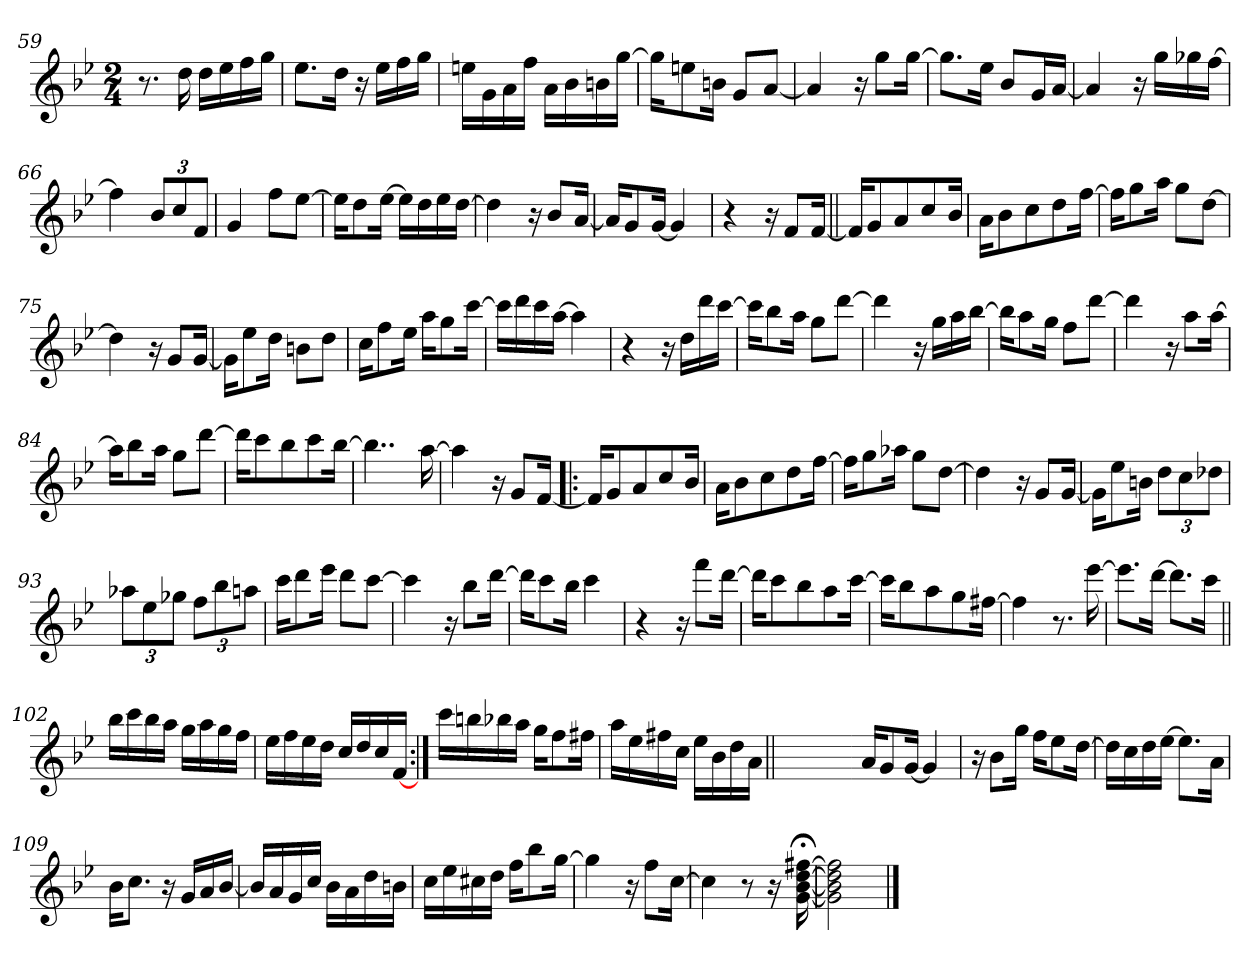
**kern
*part1
*staff1
*clefG2
*k[b-e-]
*B-:
*M2/4
=59
8.r
16dd\
16dd\LL
16ee-\
16ff\
16gg\JJ
=60
8.ee-\L
16dd\Jk
16r
16ee-\LL
16ff\
16gg\JJ
!!LO:LB:g=z
=61
16een\LL
16g\
16a\
16ff\JJ
16a\LL
16b-\
16bn\
[16gg\JJ
=62
16gg\KL]
8een\
16bn\Jk
8g/L
[8a/J
=63
4a/]
16r
8gg\L
[16gg\Jk
=64
8.gg\L]
16ee-\Jk
8b-/L
16g/L
[16a/JJ
=65
4a/]
16r
16gg\LL
16gg-X\
[16ff\JJ
!!LO:LB:g=z
=66
4ff\]
12b-/L
12cc/
12f/J
=67
4g/
8ff\L
[8ee-\J
=68
16ee-\KL]
8dd\
[16ee-\Jk
16ee-\LL]
16dd\
16ee-\
[16dd\JJ
=69
4dd\]
16r
8b-/L
[16a/Jk
=70
16a/KL]
8g/
[16g/Jk
4g/]
!!LO:LB:g=z
=71
4r
16r
8f/L
[16f/Jk
=72||
16f/KL]
8g/
8a/
8cc/
16b-/Jk
=73
16a\KL
8b-\
8cc\
8dd\
[16ff\Jk
=74
16ff\KL]
8gg\
16aa\Jk
8gg\L
[8dd\J
=75
4dd\]
16r
8g/L
[16g/Jk
!!LO:LB:g=z
=76
16g\KL]
8ee-\
16dd\Jk
8bn\L
8dd\J
=77
16cc\KL
8ff\
16ee-\Jk
16aa\KL
8gg\
[16ccc\Jk
=78
16ccc\LL]
16ddd\
16ccc\
[16aa\JJ
4aa\]
=79
4r
16r
16dd\LL
16ddd\
[16ccc\JJ
=80
16ccc\KL]
8bb-\
16aa\Jk
8gg\L
[8ddd\J
!!LO:LB:g=z
=81
4ddd\]
16r
16gg\LL
16aa\
[16bb-\JJ
=82
16bb-\KL]
8aa\
16gg\Jk
8ff\L
[8ddd\J
=83
4ddd\]
16r
8aa\L
[16aa\Jk
=84
16aa\KL]
8bb-\
16aa\Jk
8gg\L
[8ddd\J
=85
16ddd\KL]
8ccc\
8bb-\
8ccc\
[16bb-\Jk
!!LO:LB:g=z
=86
4..bb-\]
[16aa\
=87
4aa\]
16r
8g/L
[16f/Jk
=88!|:
16f/KL]
8g/
8a/
8cc/
16b-/Jk
=89
16a\KL
8b-\
8cc\
8dd\
[16ff\Jk
=90
16ff\KL]
8gg\
16aa-X\Jk
8gg\L
[8dd\J
=91
4dd\]
16r
8g/L
[16g/Jk
!!LO:LB:g=z
=92
16g\KL]
8ee-\
16bn\Jk
12dd\L
12cc\
12dd-X\J
=93
12aa-X\L
12ee-\
12gg-X\J
12ff\L
12bb-\
12aan\J
=94
16ccc\KL
8ddd\
16eee-\Jk
8ddd\L
[8ccc\J
=95
4ccc\]
16r
8bb-\L
[16ddd\Jk
=96
16ddd\KL]
8ccc\
16bb-\Jk
4ccc\
!!LO:LB:g=z
=97
4r
16r
8fff\L
[16ddd\Jk
=98
16ddd\KL]
8ccc\
8bb-\
8aa\
[16ccc\Jk
=99
16ccc\KL]
8bb-\
8aa\
8gg\
[16ff#X\Jk
=100
4ff#\]
8.r
[16eee-\
=101
8.eee-\L]
[16ddd\Jk
8.ddd\L]
16ccc\Jk
!!LO:LB:g=z
=102||
16bb-\LL
16ccc\
16bb-\
16aa\JJ
16gg\LL
16aa\
16gg\
16ff\JJ
=103
16ee-\LL
16ff\
16ee-\
16dd\JJ
16cc/LL
16dd/
16cc/
[<16f/JJ
=104:|!
16ccc\LL
16bbn\
16bb-X\
16aa\JJ
16gg\KL
8ff\
16ff#X\Jk
=105
16aa\LL
16ee-\
16ff#X\
16cc\JJ
16ee-\LL
16b-\
16dd\
16a\JJ
=105X1||
*stria0
2ryy
!!LO:LB:g=z
=106-
*stria5
16a/KL
8g/
[16g/Jk
4g/]
=107
16r
8b-\L
16gg\Jk
16ff\KL
8ee-\
[16dd\Jk
=108
16dd\LL]
16cc\
16dd\
[16ee-\JJ
8.ee-\L]
16a\Jk
=109
16b-\KL
8.cc\J
16r
16g/LL
16a/
[16b-/JJ
=110
16b-/LL]
16a/
16g/
16cc/JJ
16b-\LL
16a\
16dd\
16bn\JJ
!!LO:LB:g=z
=111
16cc\LL
16ee-\
16cc#X\
16dd\JJ
16ff\KL
8bb-\
[16gg\Jk
=112
4gg\]
16r
8ff\L
[16cc\Jk
=113
4cc\]
8r
16r
[16g\;< [16b-\;< [16dd\;< [16ff#X\;<
=114
2g\] 2b-\] 2dd\] 2ff#\]
==
*-
